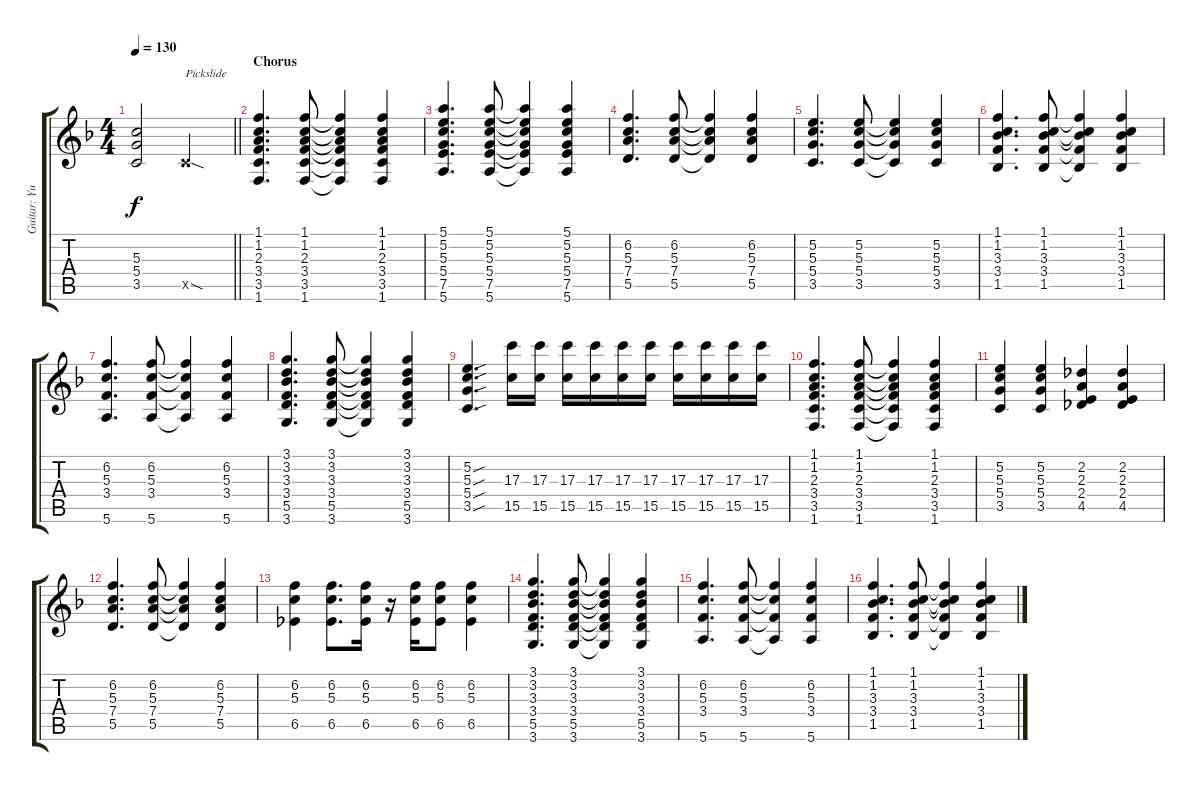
\track ("Guitar: Yui Hirasawa" "Guitar: Yu") {instrument overdrivenguitar}
\staff {score tabs}
\tuning (E4 B3 G3 D3 A2 E2) {hide}
\ts (4 4)
\tempo 130
\clef g2
\barLineRight lightlight
\ks f
(5.3 5.4 3.5).2{dy f} 3.5{sod x}.2{txt "Pickslide"} |
\section ("" "Chorus")
(1.1 1.2 2.3 3.4 3.5 1.6).4{d} (1.1 1.2 2.3 3.4 3.5 1.6).8 (1.1{t} 1.2{t} 2.3{t} 3.4{t} 3.5{t} 1.6{t}).4 (1.1 1.2 2.3 3.4 3.5 1.6).4 |
(5.1 5.2 5.3 5.4 7.5 5.6).4{d} (5.1 5.2 5.3 5.4 7.5 5.6).8 (5.1{t} 5.2{t} 5.3{t} 5.4{t} 7.5{t} 5.6{t}).4 (5.1 5.2 5.3 5.4 7.5 5.6).4 |
(6.2 5.3 7.4 5.5).4{d} (6.2 5.3 7.4 5.5).8 (6.2{t} 5.3{t} 7.4{t} 5.5{t}).4 (6.2 5.3 7.4 5.5).4 |
(5.2 5.3 5.4 3.5).4{d} (5.2 5.3 5.4 3.5).8 (5.2{t} 5.3{t} 5.4{t} 3.5{t}).4 (5.2 5.3 5.4 3.5).4 |
(1.1 1.2 3.3 3.4 1.5).4{d} (1.1 1.2 3.3 3.4 1.5).8 (1.1{t} 1.2{t} 3.3{t} 3.4{t} 1.5{t}).4 (1.1 1.2 3.3 3.4 1.5).4 |
(6.2 5.3 3.4 5.6).4{d} (6.2 5.3 3.4 5.6).8 (6.2{t} 5.3{t} 3.4{t} 5.6{t}).4 (6.2 5.3 3.4 5.6).4 |
(3.1 3.2 3.3 3.4 5.5 3.6).4{d} (3.1 3.2 3.3 3.4 5.5 3.6).8 (3.1{t} 3.2{t} 3.3{t} 3.4{t} 5.5{t} 3.6{t}).4 (3.1 3.2 3.3 3.4 5.5 3.6).4 |
(5.2{sou} 5.3{sou} 5.4{sou} 3.5{sou}).4{d} (17.3 15.5).16 (17.3 15.5).16 (17.3 15.5).16 (17.3 15.5).16 (17.3 15.5).16 (17.3 15.5).16 (17.3 15.5).16 (17.3 15.5).16 (17.3 15.5).16 (17.3 15.5).16 |
(1.1 1.2 2.3 3.4 3.5 1.6).4{d} (1.1 1.2 2.3 3.4 3.5 1.6).8 (1.1{t} 1.2{t} 2.3{t} 3.4{t} 3.5{t} 1.6{t}).4 (1.1 1.2 2.3 3.4 3.5 1.6).4 |
(5.2 5.3 5.4 3.5).4 (5.2 5.3 5.4 3.5).4 (2.2 2.3 2.4 4.5).4 (2.2 2.3 2.4 4.5).4 |
(6.2 5.3 7.4 5.5).4{d} (6.2 5.3 7.4 5.5).8 (6.2{t} 5.3{t} 7.4{t} 5.5{t}).4 (6.2 5.3 7.4 5.5).4 |
(6.2 5.3 6.5).4 (6.2 5.3 6.5).8{d} (6.2 5.3 6.5).16 r.16 (6.2 5.3 6.5).16 (6.2 5.3 6.5).8 (6.2 5.3 6.5).4 |
(3.1 3.2 3.3 3.4 5.5 3.6).4{d} (3.1 3.2 3.3 3.4 5.5 3.6).8 (3.1{t} 3.2{t} 3.3{t} 3.4{t} 5.5{t} 3.6{t}).4 (3.1 3.2 3.3 3.4 5.5 3.6).4 |
(6.2 5.3 3.4 5.6).4{d} (6.2 5.3 3.4 5.6).8 (6.2{t} 5.3{t} 3.4{t} 5.6{t}).4 (6.2 5.3 3.4 5.6).4 |
(1.1 1.2 3.3 3.4 1.5).4{d} (1.1 1.2 3.3 3.4 1.5).8 (1.1{t} 1.2{t} 3.3{t} 3.4{t} 1.5{t}).4 (1.1 1.2 3.3 3.4 1.5).4
